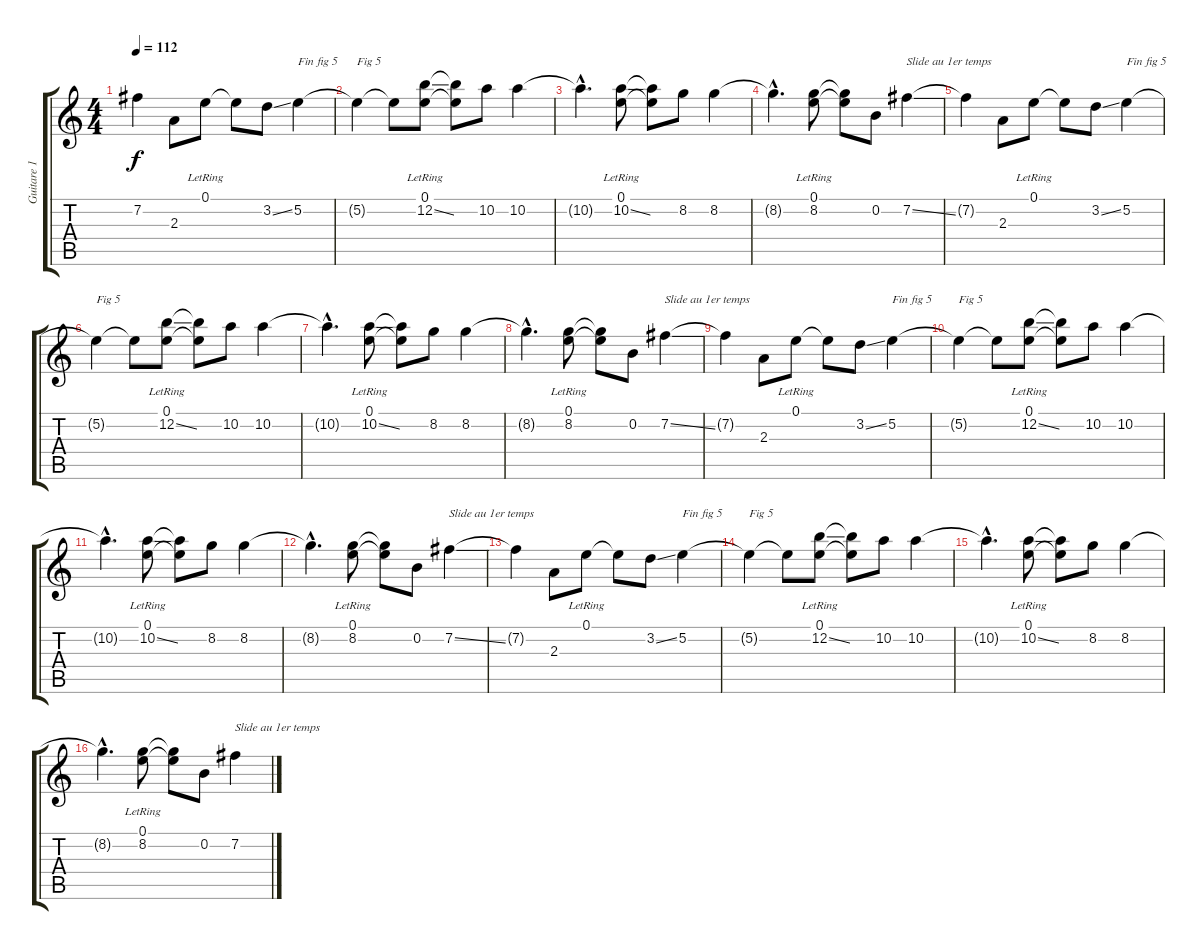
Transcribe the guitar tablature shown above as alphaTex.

\track ("Guitare 1  " "Guitare 1 ") {instrument distortionguitar}
\staff {score tabs}
\tuning (E4 B3 G3 D3 A2 E2) {hide}
\ts (4 4)
\tempo 112
\clef g2
\ks c
7.2{t}.4{dy f} 2.3.8 0.1{lr}.8 0.1{t}.8 3.2{ss}.8 5.2.4{txt "Fin fig 5"} |
5.2{t}.4{txt "Fig 5"} 5.2{t}.8 (0.1{lr} 12.2{ss}).8 (0.1{t} 12.2{t}).8 10.2.8 10.2.4 |
10.2{hac t}.4{d} (0.1{lr} 10.2{ss}).8 (0.1{t} 10.2{t}).8 8.2.8 8.2.4 |
8.2{hac t}.4{d} (0.1{lr} 8.2).8 (0.1{t} 8.2{t}).8 0.2.8 7.2{ss}.4{txt "Slide au 1er temps"} |
7.2{t}.4 2.3.8 0.1{lr}.8 0.1{t}.8 3.2{ss}.8 5.2.4{txt "Fin fig 5"} |
5.2{t}.4{txt "Fig 5"} 5.2{t}.8 (0.1{lr} 12.2{ss}).8 (0.1{t} 12.2{t}).8 10.2.8 10.2.4 |
10.2{hac t}.4{d} (0.1{lr} 10.2{ss}).8 (0.1{t} 10.2{t}).8 8.2.8 8.2.4 |
8.2{hac t}.4{d} (0.1{lr} 8.2).8 (0.1{t} 8.2{t}).8 0.2.8 7.2{ss}.4{txt "Slide au 1er temps"} |
7.2{t}.4 2.3.8 0.1{lr}.8 0.1{t}.8 3.2{ss}.8 5.2.4{txt "Fin fig 5"} |
5.2{t}.4{txt "Fig 5"} 5.2{t}.8 (0.1{lr} 12.2{ss}).8 (0.1{t} 12.2{t}).8 10.2.8 10.2.4 |
10.2{hac t}.4{d} (0.1{lr} 10.2{ss}).8 (0.1{t} 10.2{t}).8 8.2.8 8.2.4 |
8.2{hac t}.4{d} (0.1{lr} 8.2).8 (0.1{t} 8.2{t}).8 0.2.8 7.2{ss}.4{txt "Slide au 1er temps"} |
7.2{t}.4 2.3.8 0.1{lr}.8 0.1{t}.8 3.2{ss}.8 5.2.4{txt "Fin fig 5"} |
5.2{t}.4{txt "Fig 5"} 5.2{t}.8 (0.1{lr} 12.2{ss}).8 (0.1{t} 12.2{t}).8 10.2.8 10.2.4 |
10.2{hac t}.4{d} (0.1{lr} 10.2{ss}).8 (0.1{t} 10.2{t}).8 8.2.8 8.2.4 |
8.2{hac t}.4{d} (0.1{lr} 8.2).8 (0.1{t} 8.2{t}).8 0.2.8 7.2{ss}.4{txt "Slide au 1er temps"}
